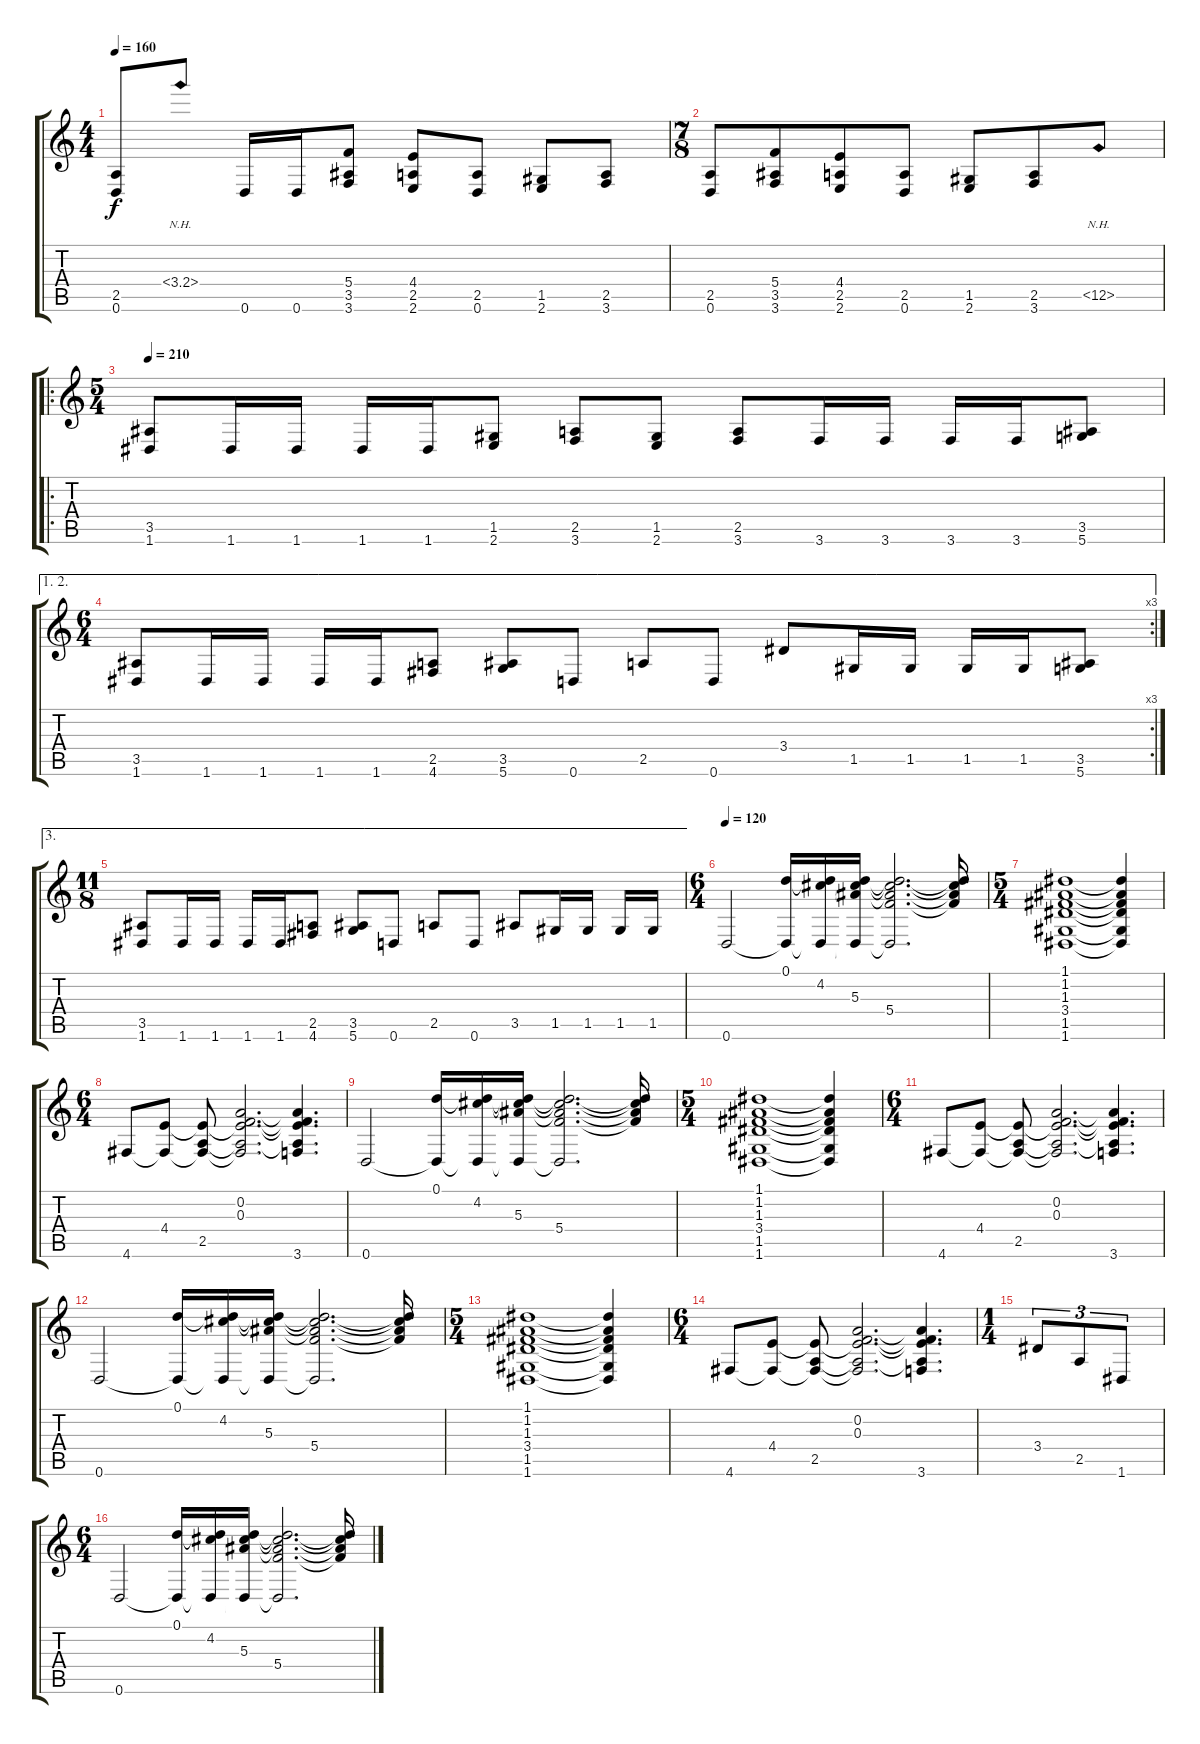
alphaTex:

\track ("       " "       ") {instrument overdrivenguitar}
\staff {score tabs}
\tuning (D4 A3 F3 C3 G2 D2) {hide}
\ts (4 4)
\tempo 160
\clef g2
\ks c
(2.5 0.6).8{dy f} 3.4{nh}.8 0.6.16 0.6.16 (5.4 3.5 3.6).8 (4.4 2.5 2.6).8 (2.5 0.6).8 (1.5 2.6).8 (2.5 3.6).8 |
\ts (7 8)
(2.5 0.6).8 (5.4 3.5 3.6).8 (4.4 2.5 2.6).8 (2.5 0.6).8 (1.5 2.6).8 (2.5 3.6).8 1.5{nh}.8 |
\ro
\ts (5 4)
\tempo 210
(3.5 1.6).8 1.6.16 1.6.16 1.6.16 1.6.16 (1.5 2.6).8 (2.5 3.6).8 (1.5 2.6).8 (2.5 3.6).8 3.6.16 3.6.16 3.6.16 3.6.16 (3.5 5.6).8 |
\ae (1 2)
\rc 3
\ts (6 4)
(3.5 1.6).8 1.6.16 1.6.16 1.6.16 1.6.16 (2.5 4.6).8 (3.5 5.6).8 0.6.8 2.5.8 0.6.8 3.4.8 1.5.16 1.5.16 1.5.16 1.5.16 (3.5 5.6).8 |
\ae 3
\ts (11 8)
(3.5 1.6).8 1.6.16 1.6.16 1.6.16 1.6.16 (2.5 4.6).8 (3.5 5.6).8 0.6.8 2.5.8 0.6.8 3.5.8 1.5.16 1.5.16 1.5.16 1.5.16 |
\ts (6 4)
\tempo 120
0.6.2 (0.1 0.6{t}).16 (0.1{t} 4.2 0.6{t}).16 (0.1{t} 4.2{t} 5.3 0.6{t}).16 (0.1{t} 4.2{t} 5.3{t} 5.4 0.6{t}).2{d} (0.1{t} 4.2{t} 5.3{t} 5.4{t}).16 |
\ts (5 4)
(1.1 1.2 1.3 3.4 1.5 1.6).1 (1.1{t} 1.2{t} 1.3{t} 3.4{t} 1.5{t} 1.6{t}).4 |
\ts (6 4)
4.6.8 (4.4 4.6{t}).8 (4.4{t} 2.5 4.6{t}).8 (0.2 0.3 4.4{t} 2.5{t} 4.6{t}).2{d} (0.2{t} 0.3{t} 4.4{t} 2.5{t} 3.6).4{d} |
0.6.2 (0.1 0.6{t}).16 (0.1{t} 4.2 0.6{t}).16 (0.1{t} 4.2{t} 5.3 0.6{t}).16 (0.1{t} 4.2{t} 5.3{t} 5.4 0.6{t}).2{d} (0.1{t} 4.2{t} 5.3{t} 5.4{t}).16 |
\ts (5 4)
(1.1 1.2 1.3 3.4 1.5 1.6).1 (1.1{t} 1.2{t} 1.3{t} 3.4{t} 1.5{t} 1.6{t}).4 |
\ts (6 4)
4.6.8 (4.4 4.6{t}).8 (4.4{t} 2.5 4.6{t}).8 (0.2 0.3 4.4{t} 2.5{t} 4.6{t}).2{d} (0.2{t} 0.3{t} 4.4{t} 2.5{t} 3.6).4{d} |
0.6.2 (0.1 0.6{t}).16 (0.1{t} 4.2 0.6{t}).16 (0.1{t} 4.2{t} 5.3 0.6{t}).16 (0.1{t} 4.2{t} 5.3{t} 5.4 0.6{t}).2{d} (0.1{t} 4.2{t} 5.3{t} 5.4{t}).16 |
\ts (5 4)
(1.1 1.2 1.3 3.4 1.5 1.6).1 (1.1{t} 1.2{t} 1.3{t} 3.4{t} 1.5{t} 1.6{t}).4 |
\ts (6 4)
4.6.8 (4.4 4.6{t}).8 (4.4{t} 2.5 4.6{t}).8 (0.2 0.3 4.4{t} 2.5{t} 4.6{t}).2{d} (0.2{t} 0.3{t} 4.4{t} 2.5{t} 3.6).4{d} |
\ts (1 4)
3.4.8{tu (3 2)} 2.5.8{tu (3 2)} 1.6.8{tu (3 2)} |
\ts (6 4)
0.6.2 (0.1 0.6{t}).16 (0.1{t} 4.2 0.6{t}).16 (0.1{t} 4.2{t} 5.3 0.6{t}).16 (0.1{t} 4.2{t} 5.3{t} 5.4 0.6{t}).2{d} (0.1{t} 4.2{t} 5.3{t} 5.4{t}).16
